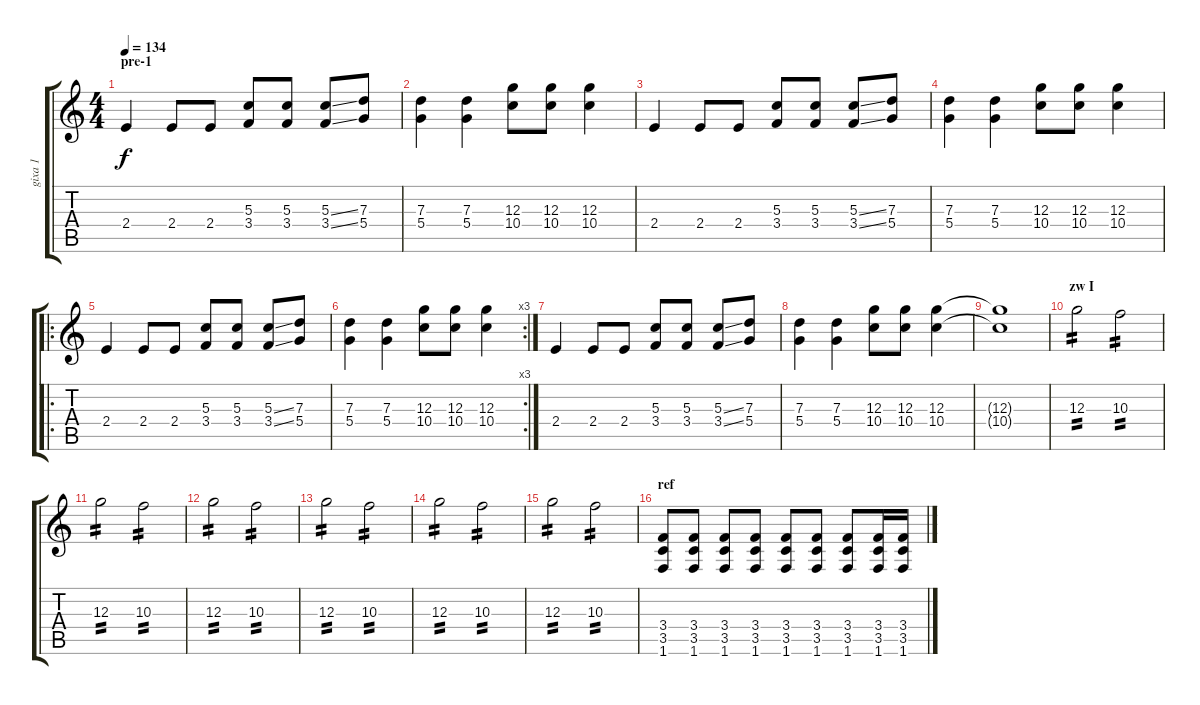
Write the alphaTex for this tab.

\track ("gixa 1" "gixa 1") {instrument electricguitarclean}
\staff {score tabs}
\tuning (E4 B3 G3 D3 A2 E2) {hide}
\ts (4 4)
\section ("" "pre-1")
\tempo 134
\clef g2
\ks c
2.4.4{dy f instrument electricguitarclean} 2.4.8 2.4.8 (5.3 3.4).8 (5.3 3.4).8 (5.3{ss} 3.4{ss}).8 (7.3 5.4).8 |
(7.3 5.4).4 (7.3 5.4).4 (12.3 10.4).8 (12.3 10.4).8 (12.3 10.4).4 |
2.4.4 2.4.8 2.4.8 (5.3 3.4).8 (5.3 3.4).8 (5.3{ss} 3.4{ss}).8 (7.3 5.4).8 |
(7.3 5.4).4 (7.3 5.4).4 (12.3 10.4).8 (12.3 10.4).8 (12.3 10.4).4 |
\ro
2.4.4 2.4.8 2.4.8 (5.3 3.4).8 (5.3 3.4).8 (5.3{ss} 3.4{ss}).8 (7.3 5.4).8 |
\rc 3
(7.3 5.4).4 (7.3 5.4).4 (12.3 10.4).8 (12.3 10.4).8 (12.3 10.4).4 |
2.4.4 2.4.8 2.4.8 (5.3 3.4).8 (5.3 3.4).8 (5.3{ss} 3.4{ss}).8 (7.3 5.4).8 |
(7.3 5.4).4 (7.3 5.4).4 (12.3 10.4).8 (12.3 10.4).8 (12.3 10.4).4 |
(12.3{t} 10.4{t}).1 |
\section ("" "zw I")
12.3.2{tp 2} 10.3.2{tp 2} |
12.3.2{tp 2} 10.3.2{tp 2} |
12.3.2{tp 2} 10.3.2{tp 2} |
12.3.2{tp 2} 10.3.2{tp 2} |
12.3.2{tp 2} 10.3.2{tp 2} |
12.3.2{tp 2} 10.3.2{tp 2} |
\section ("" "ref")
(3.4 3.5 1.6).8 (3.4 3.5 1.6).8 (3.4 3.5 1.6).8 (3.4 3.5 1.6).8 (3.4 3.5 1.6).8 (3.4 3.5 1.6).8 (3.4 3.5 1.6).8 (3.4 3.5 1.6).16 (3.4 3.5 1.6).16
